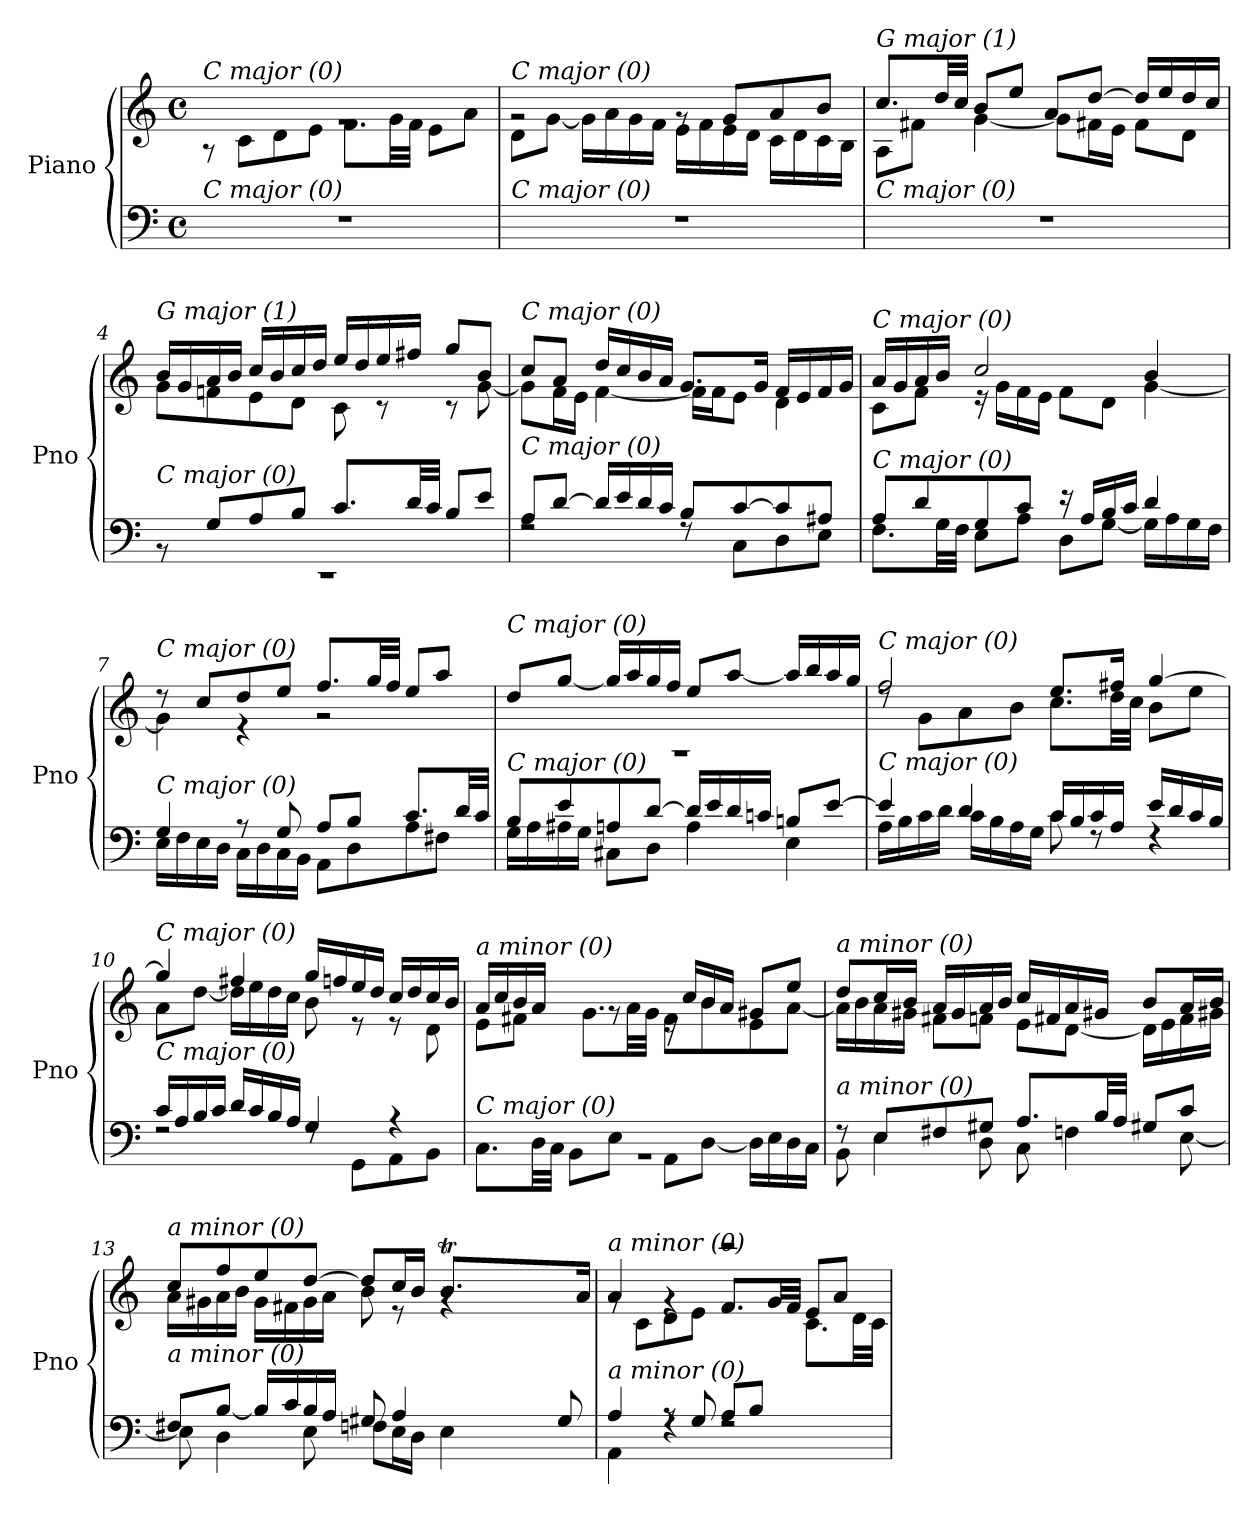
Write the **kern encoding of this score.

**kern	**kern
*part1	*part1
*staff2	*staff1
*I"Piano	*
*I'Pno	*
*clefF4	*clefG2
*k[]	*k[]
*M4/4	*M4/4
*met(c)	*met(c)
=1	=1
*	*^
!	!LO:TX:i:t=C major (0)	!
!LO:TX:i:t=C major (0)	!	!
1r	1rg	8r
.	.	8c\L
.	.	8d\
.	.	8e\J
.	.	8.f\L
.	.	32g\LL
.	.	32f\JJJ
.	.	8e\L
.	.	8a\J
=2	=2	=2
!	!LO:TX:i:t=C major (0)	!
!LO:TX:i:t=C major (0)	!	!
1r	2rg	8d\L
.	.	[8g\J
.	.	16g\LL]
.	.	16a\
.	.	16g\
.	.	16f\JJ
.	8rg	16e\LL
.	.	16f\
.	8g/L	16e\
.	.	16d\JJ
.	8a/	16c\LL
.	.	16d\
.	8b/J	16c\
.	.	16B\JJ
=3	=3	=3
!	!LO:TX:i:t=G major (1)	!
!LO:TX:i:t=C major (0)	!	!
1r	8.cc/L	8A\L
.	.	8f#X\J
.	32dd/LL	.
.	32cc/JJJ	.
.	8b/L	[4g\
.	8ee/J	.
.	8a/L	8g\L]
.	[8dd/J	16f#X\L
.	.	16e\JJ
.	16dd/LL]	8f#\L
.	16ee/	.
.	16dd/	8d\J
.	16cc/JJ	.
!!LO:LB:g=z	!!
=4	=4	=4
*^	*	*
!	!	!LO:TX:i:t=G major (1)	!
!LO:TX:i:t=C major (0)	!	!	!
1rEE	8r	16b/LL	8g\L
.	.	16g/	.
.	8G/L	16a/	8fn\
.	.	16b/JJ	.
.	8A/	16cc/LL	8e\
.	.	16b/	.
.	8B/J	16cc/	8d\J
.	.	16dd/JJ	.
.	8.c/L	16ee/LL	8c\
.	.	16dd/	.
.	.	16ee/	8r
.	32d/LL	16ff#X/JJ	.
.	32c/JJJ	.	.
.	8B/L	8gg/L	8r
.	8e/J	8b/J	[8g\
=5	=5	=5	=5
!	!	!LO:TX:i:t=C major (0)	!
!LO:TX:i:t=C major (0)	!	!	!
8A/L	2rF	8cc/L	8g\L]
[8d/J	.	8a/J	16f\L
.	.	.	16e\JJ
16d/LL]	.	16dd/LL	[4f\
16e/	.	16cc/	.
16d/	.	16b/	.
16c/JJ	.	16a/JJ	.
8B/L	8rF	8.g/L	16f\LL]
.	.	.	16f\J
[8c/	8C\L	.	8e\J
.	.	16g/Jk	.
8c/]	8D\	16f/LL	4d\
.	.	16e/	.
8A#Xi/J	8E\J	16f/	.
.	.	16g/JJ	.
=6	=6	=6	=6
!	!	!LO:TX:i:t=C major (0)	!
!LO:TX:i:t=C major (0)	!	!	!
8A/L	8.F\L	16a/LL	8c\L
.	.	16g/	.
8d/	.	16a/	8f\J
.	32G\LL	16b/JJ	.
.	32F\JJJ	.	.
8G/	8E\L	2cc/	16r
.	.	.	16g\LL
8c/J	8A\J	.	16f\
.	.	.	16e\JJ
16r	8D\L	.	8f\L
16A/LL	.	.	.
16B/	[8G\J	.	8d\J
16c/JJ	.	.	.
4d/	16G\LL]	4b/	[4g\
.	16A\	.	.
.	16G\	.	.
.	16F\JJ	.	.
!!LO:LB:g=z	!!
=7	=7	=7	=7
!	!	!LO:TX:i:t=C major (0)	!
!LO:TX:i:t=C major (0)	!	!	!
4G/	16E\LL	8r	4g\]
.	16F\	.	.
.	16E\	8cc/L	.
.	16D\JJ	.	.
8r	16C\LL	8dd/	4r
.	16D\	.	.
8G/	16C\	8ee/J	.
.	16BB\JJ	.	.
8A/L	8AA\L	8.ff/L	2r
8B/J	8D\	.	.
.	.	32gg/LL	.
.	.	32ff/JJJ	.
8.c/L	8A\	8ee/L	.
.	8F#X\J	8aa/J	.
32d/LL	.	.	.
32c/JJJ	.	.	.
=8	=8	=8	=8
!	!	!LO:TX:i:t=C major (0)	!
!LO:TX:i:t=C major (0)	!	!	!
8B/L	16G\LL	1rA	8dd/L
.	16A\	.	.
8e/	16A#Xi\	.	[8gg/J
.	16G\JJ	.	.
8A/	8C#X\L	.	16gg/LL]
.	.	.	16aa/
[8d/J	8D\J	.	16gg/
.	.	.	16ff/JJ
16d/LL]	4A\	.	8ee/L
16e/	.	.	.
16d/	.	.	[8aa/J
16cn/JJ	.	.	.
8Bn/L	4E\	.	16aa/LL]
.	.	.	16bb/
[8e/J	.	.	16aa/
.	.	.	16gg/JJ
=9	=9	=9	=9
!	!	!LO:TX:i:t=C major (0)	!
!LO:TX:i:t=C major (0)	!	!	!
4e/]	16A\LL	2ff/	8rdd
.	16B\	.	.
.	16c\	.	8g\L
.	16d\JJ	.	.
4d/	16c\LL	.	8a\
.	16B\	.	.
.	16A\	.	8b\J
.	16G\JJ	.	.
16c/LL	8c\	8.ee/L	8.cc\L
16B/	.	.	.
16c/	8rF	.	.
16A/JJ	.	16ff#X/Jk	32dd\LL
.	.	.	32cc\JJJ
16e/LL	4rF	[4gg/	8b\L
16d/	.	.	.
16c/	.	.	8ee\J
16B/JJ	.	.	.
!!LO:LB:g=z	!!
=10	=10	=10	=10
!	!	!LO:TX:i:t=C major (0)	!
!LO:TX:i:t=C major (0)	!	!	!
16c/LL	2rF	4gg/]	8a\L
16A/	.	.	.
16B/	.	.	[8dd\J
16c/JJ	.	.	.
16d/LL	.	4ff#X/	16dd\LL]
16c/	.	.	16ee\
16B/	.	.	16dd\
16A/JJ	.	.	16cc\JJ
4G/	8rF	16gg/LL	8b\
.	.	16ffn/	.
.	8GG\L	16ee/	8r
.	.	16dd/JJ	.
4r	8AA\	16cc/LL	8r
.	.	16dd/	.
.	8BB\J	16cc/	8d\
.	.	16b/JJ	.
=11	=11	=11	=11
!	!	!LO:TX:i:t=a minor (0)	!
!LO:TX:i:t=C major (0)	!	!	!
1rBB	8.C\L	16a/LL	8e\L
.	.	16cc/	.
.	.	16b/	8f#X\J
.	32D\LL	16a/JJ	.
.	32C\JJJ	.	.
.	8BB\L	8g/yy	8.g\L
.	8E\J	8rg	.
.	.	.	32a\LL
.	.	.	32g\JJJ
.	8AA\L	16re	8f#\L
.	.	16cc/LL	.
.	[8D\J	16b/	8b\
.	.	16a/JJ	.
.	16D\LL]	8g#X/L	8e\
.	16E\	.	.
.	16D\	8ee/J	[8a\J
.	16C\JJ	.	.
=12	=12	=12	=12
!	!	!LO:TX:i:t=a minor (0)	!
!LO:TX:i:t=a minor (0)	!	!	!
8r	8BB\	8dd/L	16a\LL]
.	.	.	16b\
8E/L	4E\	16cc/L	16a\
.	.	16b/JJ	16g#X\JJ
8F#X/	.	16a/LL	8f#X\L
.	.	16g#/	.
8G#X/J	8D\	16a/	8fn\J
.	.	16b/JJ	.
8.A/L	8C\	16cc/LL	8e\L
.	.	16f#X/	.
.	4Fn\	16a/	[8d\J
32B/LL	.	16g#X/JJ	.
32A/JJJ	.	.	.
8G#X/L	.	8b/L	16d\LL]
.	.	.	16e\
8c/J	[8E\	16a/L	16f#\
.	.	16b/JJ	16g#X\JJ
!!LO:LB:g=z
=13	=13	=13	=13
*	*^	*	*^
!	!	!	!LO:TX:i:t=a minor (0)	!	!
!LO:TX:i:t=a minor (0)	!	!	!	!	!
2.ryy	8F#X/L	8E\]	8cc/L	16a\LL	2.ryy
.	.	.	.	16g#X\	.
.	[8B/J	4D\	8ff/	16a\	.
.	.	.	.	16b\JJ	.
.	16B/LL]	.	8ee/	16g#\LL	.
.	16c/	.	.	16f#X\	.
.	16B/	8E\	[8dd/J	16g#\	.
.	16A/JJ	.	.	16a\JJ	.
.	8G#X/	8Fn\L	8dd/L]	8b\	.
.	4A/	16E\L	16cc/L	8r	.
.	.	16D\JJ	16b/JJ	.	.
8.ryy	.	4E\	8.bt/L	4rg	64cc!yy
.	.	.	.	.	64b!yy
.	.	.	.	.	64cc!yy
.	.	.	.	.	64b!yy
.	.	.	.	.	64cc!yy
.	.	.	.	.	16..b!yy
.	8G#/	.	.	.	.
16ryy	.	.	16a/Jk	.	16ryy
*	*v	*v	*	*	*
=14	=14	=14	=14	=14
!	!	!LO:TX:i:t=a minor (0)	!	!
!LO:TX:i:t=a minor (0)	!	!	!	!
4A/	4AA\	4a/	8rg	2.ryy
.	.	.	8c\L	.
8r	4rF	4rg	8d\	.
8G/	.	.	8e\J	.
8A/L	2rF	8.f/L	2rccc	.
8B/J	.	.	.	.
.	.	32g/LL	.	.
.	.	32f/JJJ	.	.
4ryy	.	8e/L	.	8.c\L
.	.	8a/J	.	.
.	.	.	.	32d\LL
.	.	.	.	32c\JJJ
*v	*v	*	*	*
*	*v	*v	*v
=	=
*-	*-
